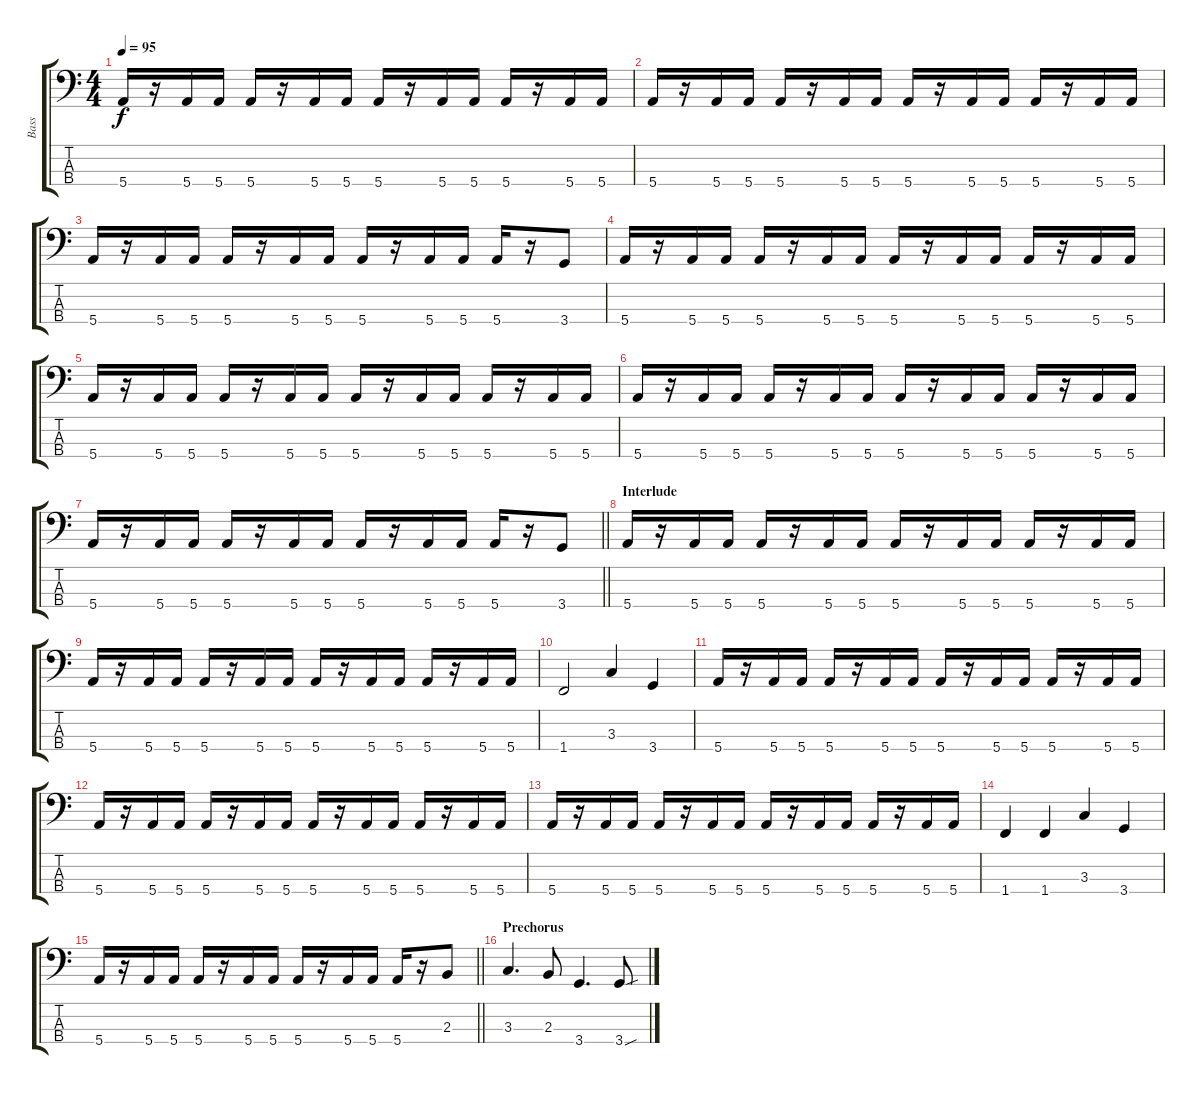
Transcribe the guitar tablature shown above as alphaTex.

\track ("Bass" "Bass") {instrument electricbassfinger}
\staff {score tabs}
\tuning (G2 D2 A1 E1) {hide}
\ts (4 4)
\tempo 95
\clef f4
\ks aminor
5.4.16{dy f} r.16 5.4.16 5.4.16 5.4.16 r.16 5.4.16 5.4.16 5.4.16 r.16 5.4.16 5.4.16 5.4.16 r.16 5.4.16 5.4.16 |
5.4.16 r.16 5.4.16 5.4.16 5.4.16 r.16 5.4.16 5.4.16 5.4.16 r.16 5.4.16 5.4.16 5.4.16 r.16 5.4.16 5.4.16 |
5.4.16 r.16 5.4.16 5.4.16 5.4.16 r.16 5.4.16 5.4.16 5.4.16 r.16 5.4.16 5.4.16 5.4.16 r.16 3.4.8 |
5.4.16 r.16 5.4.16 5.4.16 5.4.16 r.16 5.4.16 5.4.16 5.4.16 r.16 5.4.16 5.4.16 5.4.16 r.16 5.4.16 5.4.16 |
5.4.16 r.16 5.4.16 5.4.16 5.4.16 r.16 5.4.16 5.4.16 5.4.16 r.16 5.4.16 5.4.16 5.4.16 r.16 5.4.16 5.4.16 |
5.4.16 r.16 5.4.16 5.4.16 5.4.16 r.16 5.4.16 5.4.16 5.4.16 r.16 5.4.16 5.4.16 5.4.16 r.16 5.4.16 5.4.16 |
\barLineRight lightlight
5.4.16 r.16 5.4.16 5.4.16 5.4.16 r.16 5.4.16 5.4.16 5.4.16 r.16 5.4.16 5.4.16 5.4.16 r.16 3.4.8 |
\section ("" "Interlude")
5.4.16 r.16 5.4.16 5.4.16 5.4.16 r.16 5.4.16 5.4.16 5.4.16 r.16 5.4.16 5.4.16 5.4.16 r.16 5.4.16 5.4.16 |
5.4.16 r.16 5.4.16 5.4.16 5.4.16 r.16 5.4.16 5.4.16 5.4.16 r.16 5.4.16 5.4.16 5.4.16 r.16 5.4.16 5.4.16 |
1.4.2 3.3.4 3.4.4 |
5.4.16 r.16 5.4.16 5.4.16 5.4.16 r.16 5.4.16 5.4.16 5.4.16 r.16 5.4.16 5.4.16 5.4.16 r.16 5.4.16 5.4.16 |
5.4.16 r.16 5.4.16 5.4.16 5.4.16 r.16 5.4.16 5.4.16 5.4.16 r.16 5.4.16 5.4.16 5.4.16 r.16 5.4.16 5.4.16 |
5.4.16 r.16 5.4.16 5.4.16 5.4.16 r.16 5.4.16 5.4.16 5.4.16 r.16 5.4.16 5.4.16 5.4.16 r.16 5.4.16 5.4.16 |
1.4.4 1.4.4 3.3.4 3.4.4 |
\barLineRight lightlight
5.4.16 r.16 5.4.16 5.4.16 5.4.16 r.16 5.4.16 5.4.16 5.4.16 r.16 5.4.16 5.4.16 5.4.16 r.16 2.3.8 |
\section ("" "Prechorus")
3.3.4{d} 2.3.8 3.4.4{d} 3.4{sou}.8
